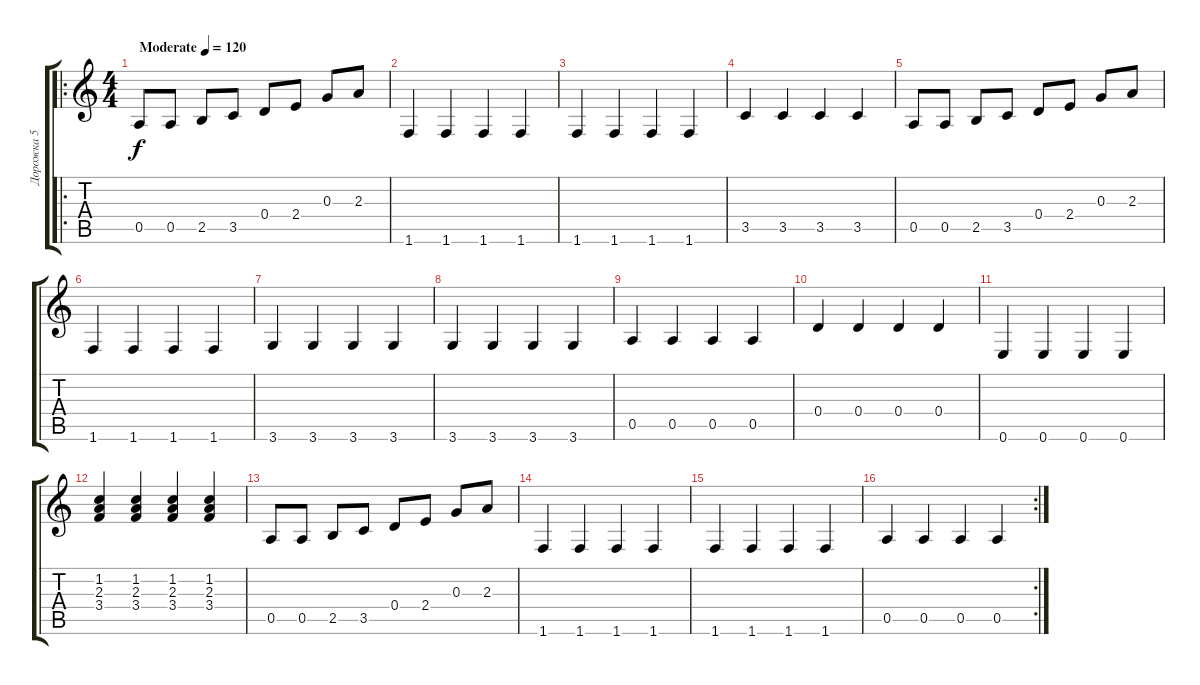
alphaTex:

\track ("Дорожка 5" "Дорожка 5") {instrument acousticguitarnylon}
\staff {score tabs}
\tuning (E4 B3 G3 D3 A2 E2) {hide}
\ro
\ts (4 4)
\tempo (120 "Moderate")
\clef g2
\ks c
0.5.8{dy f instrument acousticguitarnylon} 0.5.8 2.5.8 3.5.8 0.4.8 2.4.8 0.3.8 2.3.8 |
1.6.4 1.6.4 1.6.4 1.6.4 |
1.6.4 1.6.4 1.6.4 1.6.4 |
3.5.4 3.5.4 3.5.4 3.5.4 |
0.5.8 0.5.8 2.5.8 3.5.8 0.4.8 2.4.8 0.3.8 2.3.8 |
1.6.4 1.6.4 1.6.4 1.6.4 |
3.6.4 3.6.4 3.6.4 3.6.4 |
3.6.4 3.6.4 3.6.4 3.6.4 |
0.5.4 0.5.4 0.5.4 0.5.4 |
0.4.4 0.4.4 0.4.4 0.4.4 |
0.6.4 0.6.4 0.6.4 0.6.4 |
(1.2 2.3 3.4).4 (1.2 2.3 3.4).4 (1.2 2.3 3.4).4 (1.2 2.3 3.4).4 |
0.5.8 0.5.8 2.5.8 3.5.8 0.4.8 2.4.8 0.3.8 2.3.8 |
1.6.4 1.6.4 1.6.4 1.6.4 |
1.6.4 1.6.4 1.6.4 1.6.4 |
\rc 2
0.5.4 0.5.4 0.5.4 0.5.4
